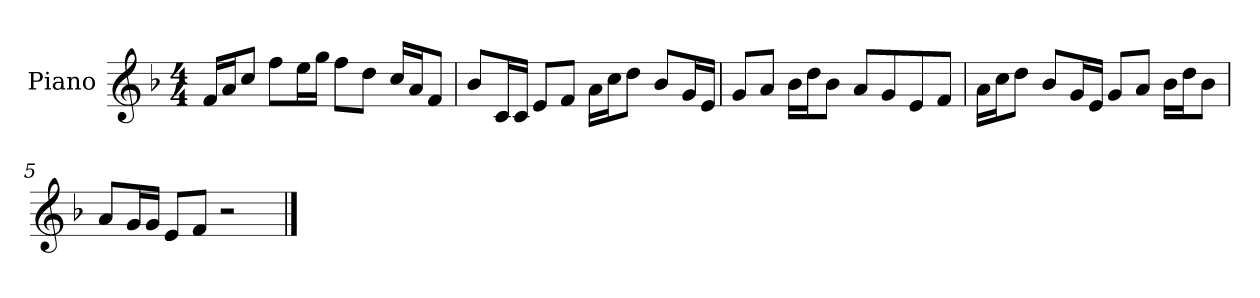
**kern
*part1
*staff1
*I"Piano
*I'P-no
*clefG2
*k[b-]
*M4/4
*MM90
=1
16f/LL
16a/J
8cc/J
8ff\L
16ee\L
16gg\JJ
8ff\L
8dd\J
16cc/LL
16a/J
8f/J
=2
8b-/L
16c/L
16c/JJ
8e/L
8f/J
16a\LL
16cc\J
8dd\J
8b-/L
16g/L
16e/JJ
=3
8g/L
8a/J
16b-\LL
16dd\J
8b-\J
8a/L
8g/
8e/
8f/J
=4
16a\LL
16cc\J
8dd\J
8b-/L
16g/L
16e/JJ
8g/L
8a/J
16b-\LL
16dd\J
8b-\J
!!LO:LB:g=z
=5
8a/L
16g/L
16g/JJ
8e/L
8f/J
2r
==
*-
